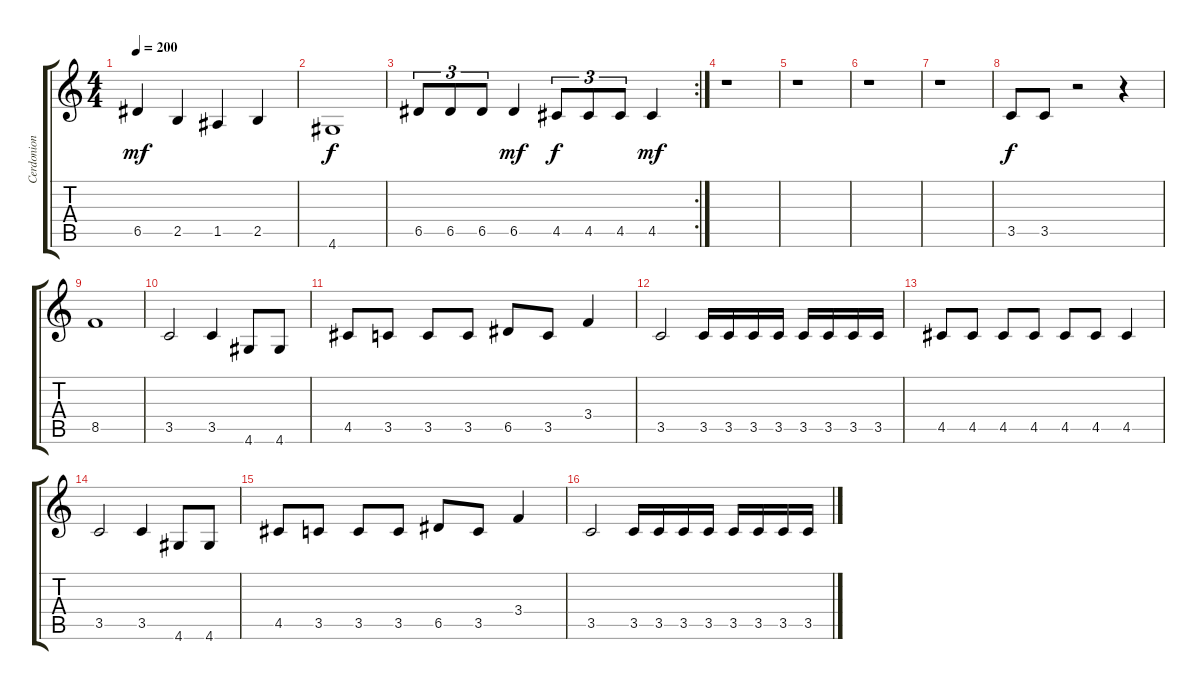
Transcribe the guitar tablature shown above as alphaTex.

\track ("Cerdonion" "Cerdonion") {instrument electricbasspick}
\staff {score tabs}
\tuning (E4 B3 G3 D3 A2 E2) {hide}
\ts (4 4)
\tempo 200
\clef g2
\ks c
6.5.4{dy mf} 2.5.4 1.5.4 2.5.4 |
4.6.1{dy f} |
\rc 2
6.5.8{tu (3 2)} 6.5.8{tu (3 2)} 6.5.8{tu (3 2)} 6.5.4{dy mf} 4.5.8{tu (3 2) dy f} 4.5.8{tu (3 2)} 4.5.8{tu (3 2)} 4.5.4{dy mf} |
r.1 |
r.1 |
r.1 |
r.1 |
3.5.8{dy f} 3.5.8 r.2 r.4 |
8.5.1 |
3.5.2 3.5.4 4.6.8 4.6.8 |
4.5.8 3.5.8 3.5.8 3.5.8 6.5.8 3.5.8 3.4.4 |
3.5.2 3.5.16 3.5.16 3.5.16 3.5.16 3.5.16 3.5.16 3.5.16 3.5.16 |
4.5.8 4.5.8 4.5.8 4.5.8 4.5.8 4.5.8 4.5.4 |
3.5.2 3.5.4 4.6.8 4.6.8 |
4.5.8 3.5.8 3.5.8 3.5.8 6.5.8 3.5.8 3.4.4 |
3.5.2 3.5.16 3.5.16 3.5.16 3.5.16 3.5.16 3.5.16 3.5.16 3.5.16
